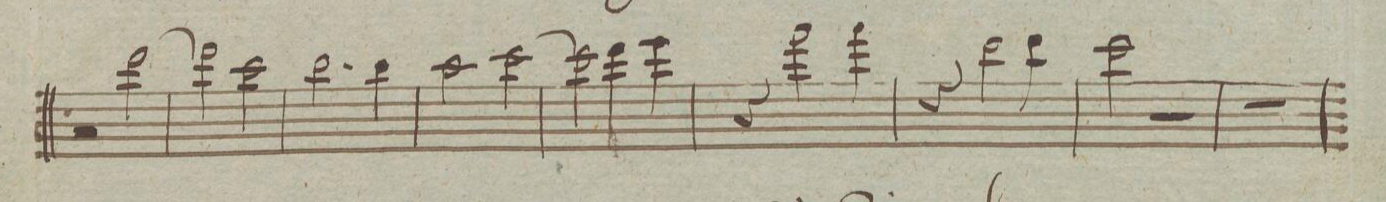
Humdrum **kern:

**kern	**dynam
*I"Flauto Primo	*
*clefG2	*
*k[]	*
*met(c)	*
*M4/4	*
2r	.
[>2ddd\	.
=22	=22
2ddd\]	.
2ccc\	.
=23	=23
2.bb\	.
4bb\	.
=24	=24
2aa\	.
[>2ccc\	.
=25	=25
2ccc\]	.
4ddd\	.
4eee\	.
=26	=26
4r	.
2fff\	.
4fff\	.
=27	=27
4r	.
2bb\	.
4bb\	.
=28	=28
2ccc\	.
2r	.
=29	=29
1r	.
=30	=30
*-	*-
